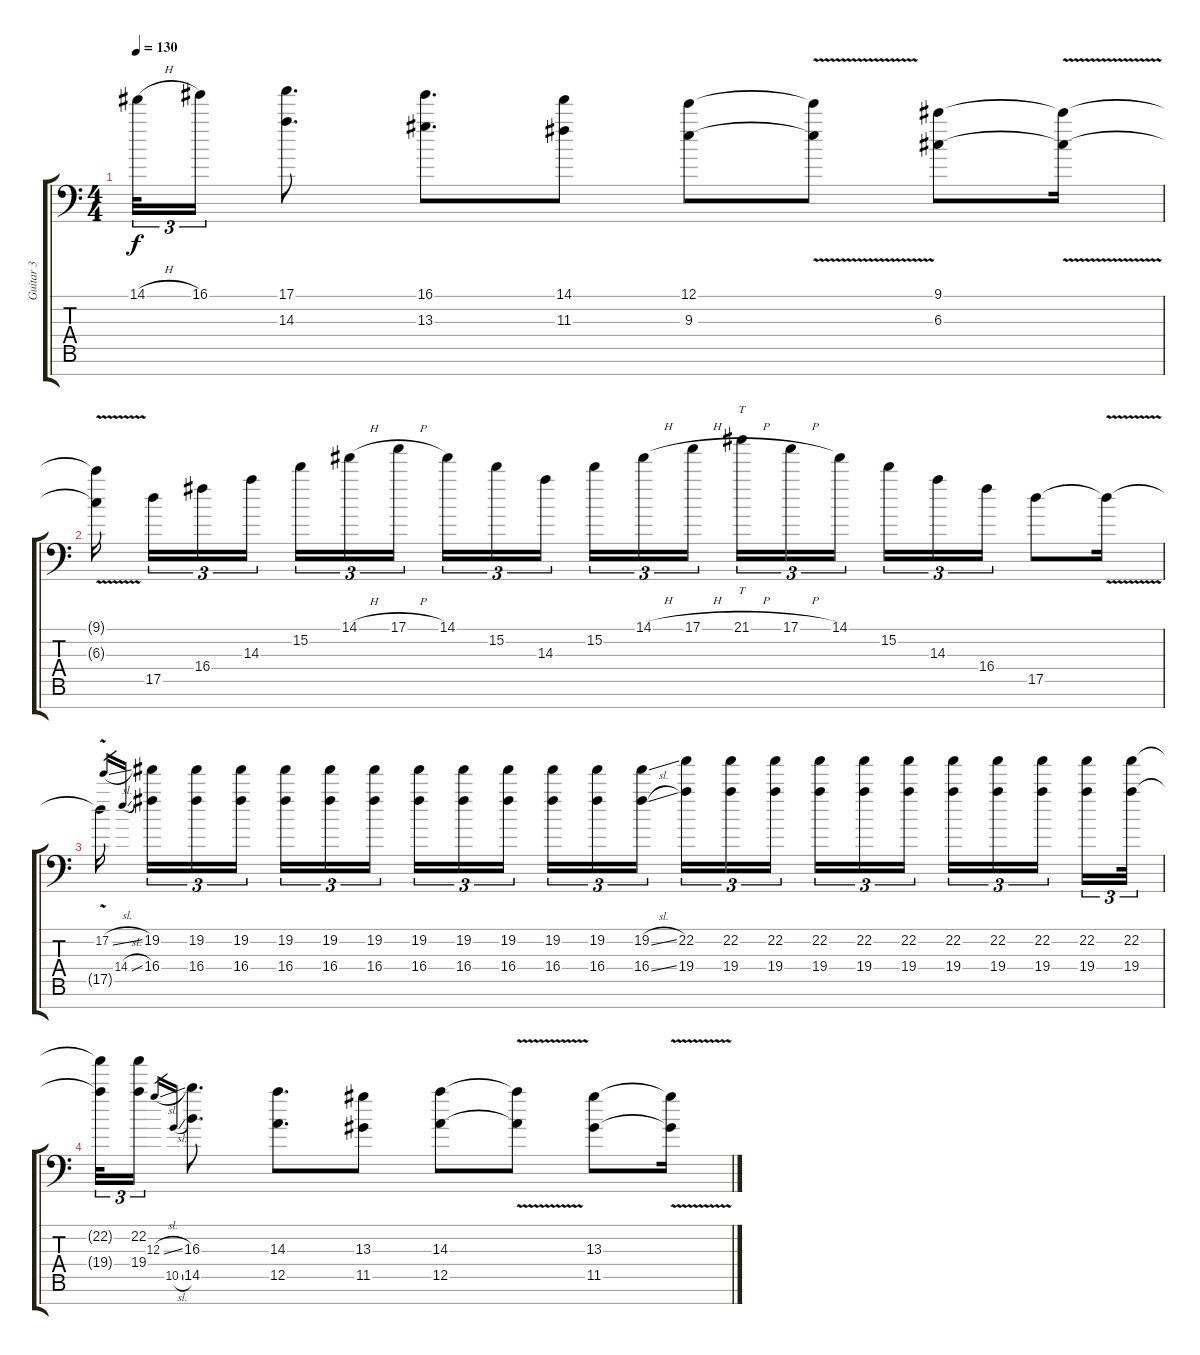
\track ("Guitar 3" "Guitar 3") {instrument distortionguitar}
\staff {score tabs}
\tuning (E4 B3 G3 D3 A2 E2 A1) {hide}
\ts (4 4)
\tempo 130
\clef f4
\ks c
14.1{h t}.32{tu (3 2) dy f} 16.1.16{tu (3 2)} (17.1 14.3).8{d} (16.1 13.3).8{d} (14.1 11.3).8 (12.1 9.3).8 (12.1{v t} 9.3{v t}).8 (9.1 6.3).8 (9.1{v t} 6.3{v t}).16 |
(9.1{t} 6.3{t}).16{beam splitsecondary} 17.5.16{tu (3 2)} 16.4.16{tu (3 2)} 14.3.16{tu (3 2) beam splitsecondary} 15.2.16{tu (3 2)} 14.1{h}.16{tu (3 2)} 17.1{h}.16{tu (3 2) beam splitsecondary} 14.1.16{tu (3 2)} 15.2.16{tu (3 2)} 14.3.16{tu (3 2) beam splitsecondary} 15.2.16{tu (3 2)} 14.1{h}.16{tu (3 2)} 17.1{h}.16{tu (3 2) beam splitsecondary} 21.1{h}.16{tt tu (3 2)} 17.1{h}.16{tu (3 2)} 14.1.16{tu (3 2) beam splitsecondary} 15.2.16{tu (3 2)} 14.3.16{tu (3 2)} 16.4.16{tu (3 2)} 17.5.8 17.5{v t}.16 |
17.5{t}.16 17.2{sl}.16{gr} 14.4{sl}.16{gr beam splitsecondary} (19.2 16.4).16{tu (3 2)} (19.2 16.4).16{tu (3 2)} (19.2 16.4).16{tu (3 2) beam splitsecondary} (19.2 16.4).16{tu (3 2)} (19.2 16.4).16{tu (3 2)} (19.2 16.4).16{tu (3 2) beam splitsecondary} (19.2 16.4).16{tu (3 2)} (19.2 16.4).16{tu (3 2)} (19.2 16.4).16{tu (3 2) beam splitsecondary} (19.2 16.4).16{tu (3 2)} (19.2 16.4).16{tu (3 2)} (19.2{sl} 16.4{sl}).16{tu (3 2) beam splitsecondary} (22.2 19.4).16{tu (3 2)} (22.2 19.4).16{tu (3 2)} (22.2 19.4).16{tu (3 2) beam splitsecondary} (22.2 19.4).16{tu (3 2)} (22.2 19.4).16{tu (3 2)} (22.2 19.4).16{tu (3 2) beam splitsecondary} (22.2 19.4).16{tu (3 2)} (22.2 19.4).16{tu (3 2)} (22.2 19.4).16{tu (3 2) beam splitsecondary} (22.2 19.4).16{tu (3 2)} (22.2 19.4).32{tu (3 2)} |
(22.2{t} 19.4{t}).32{tu (3 2)} (22.2 19.4).16{tu (3 2)} 12.3{sl}.16{gr} 10.5{sl}.16{gr} (16.3 14.5).8{d} (14.3 12.5).8{d} (13.3 11.5).8 (14.3 12.5).8 (14.3{v t} 12.5{v t}).8 (13.3 11.5).8 (13.3{v t} 11.5{v t}).16
